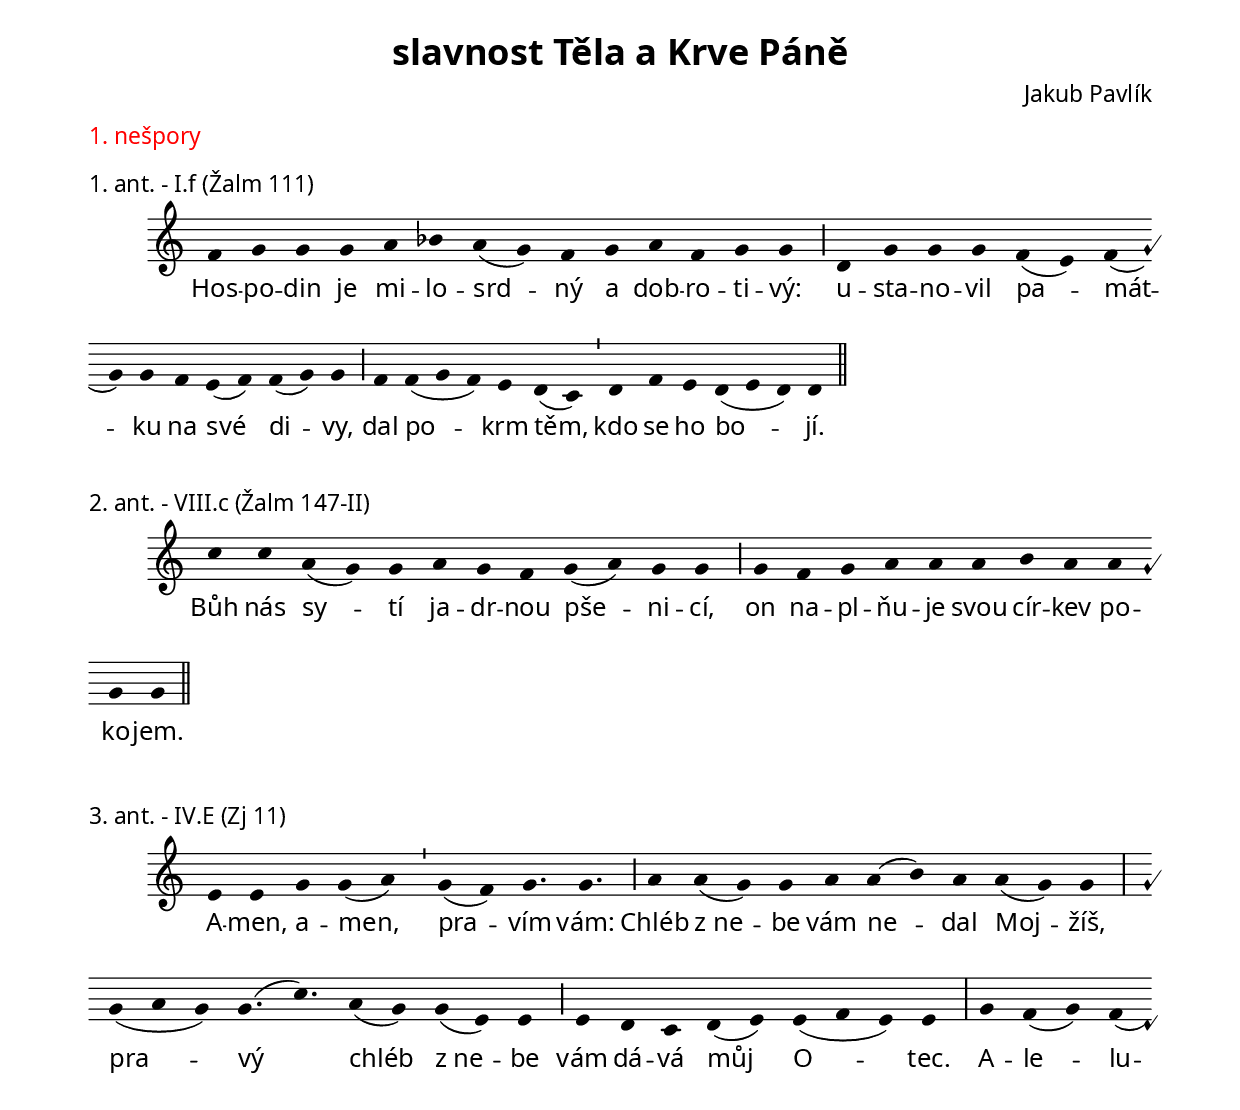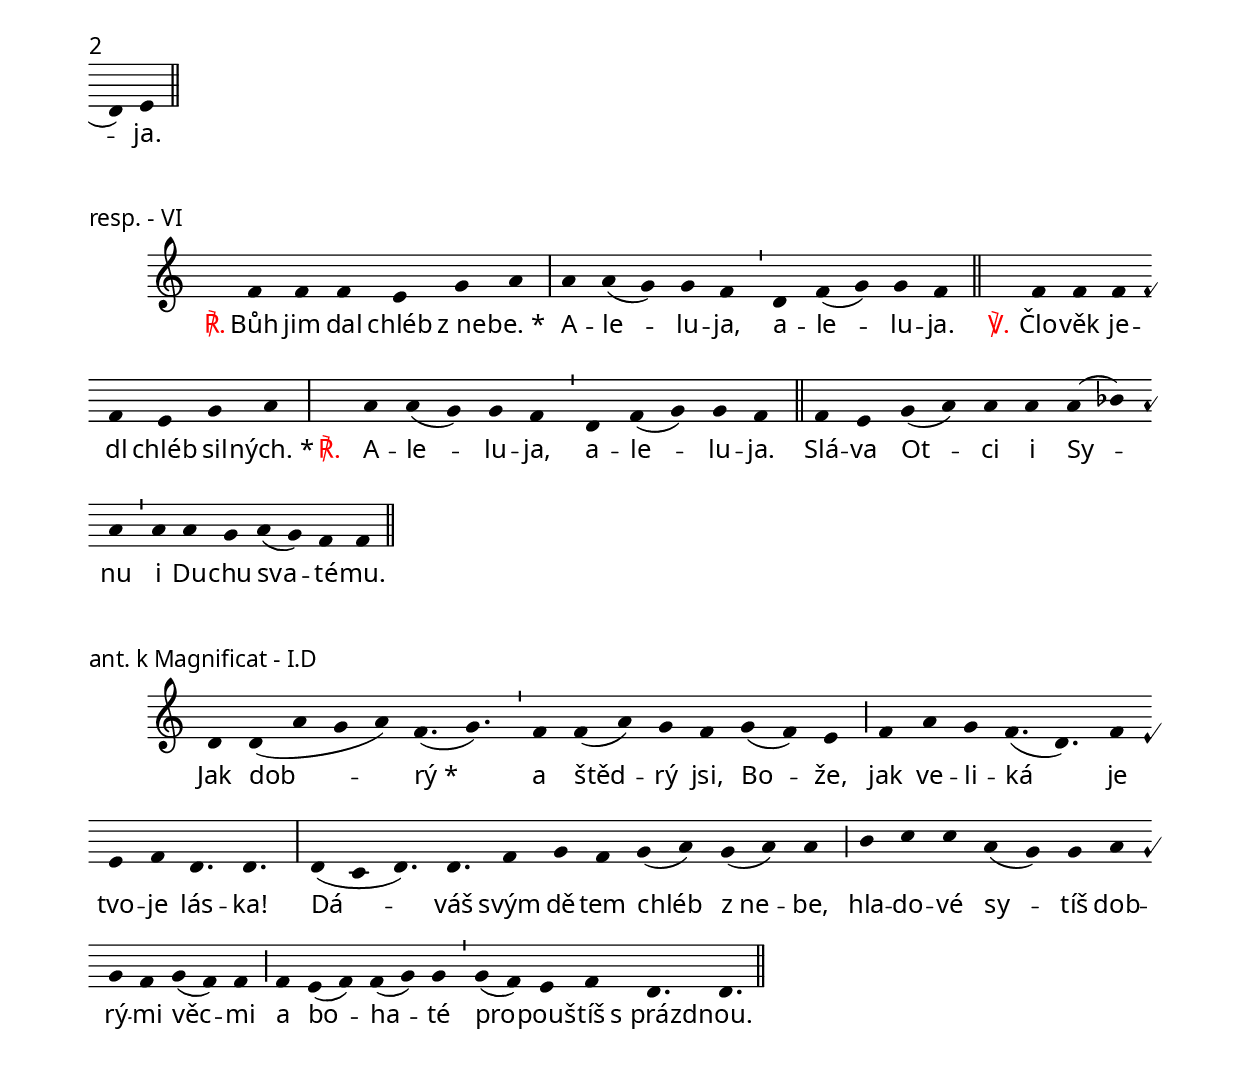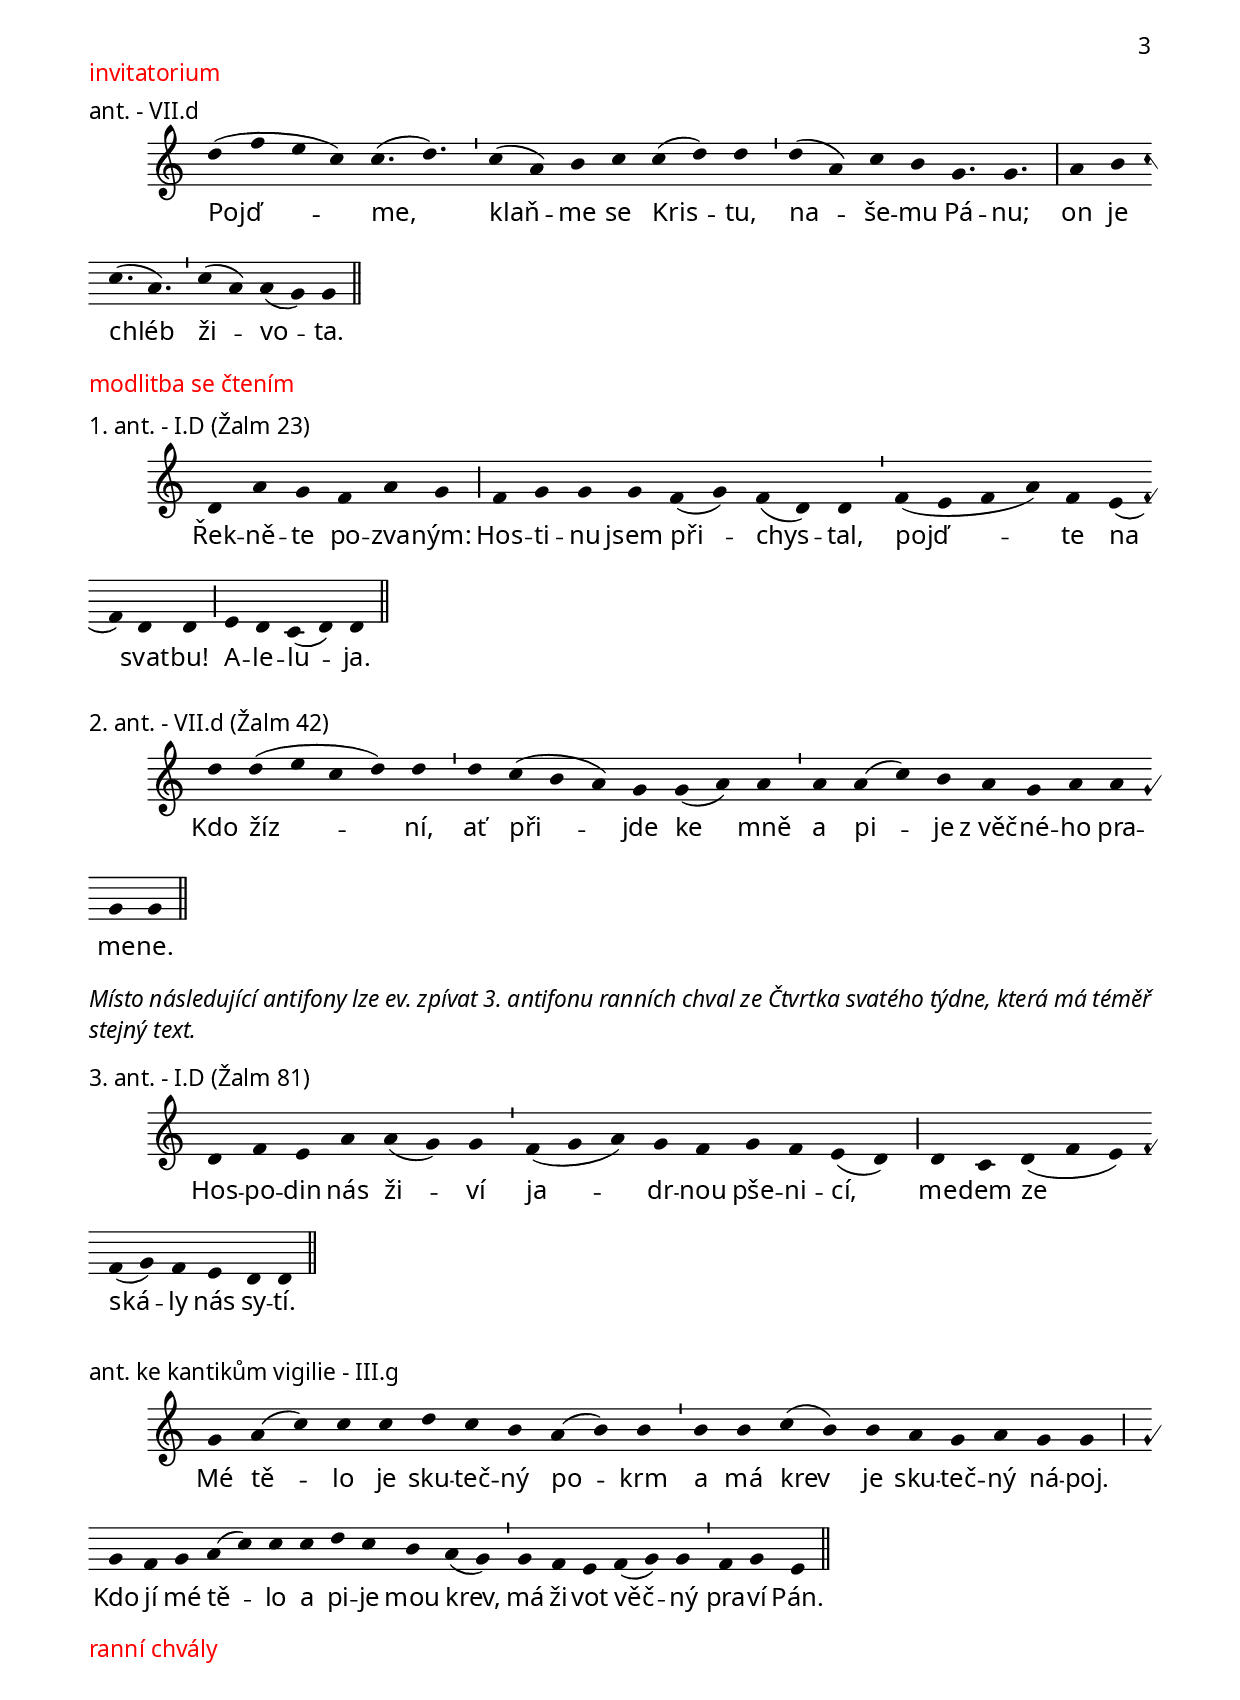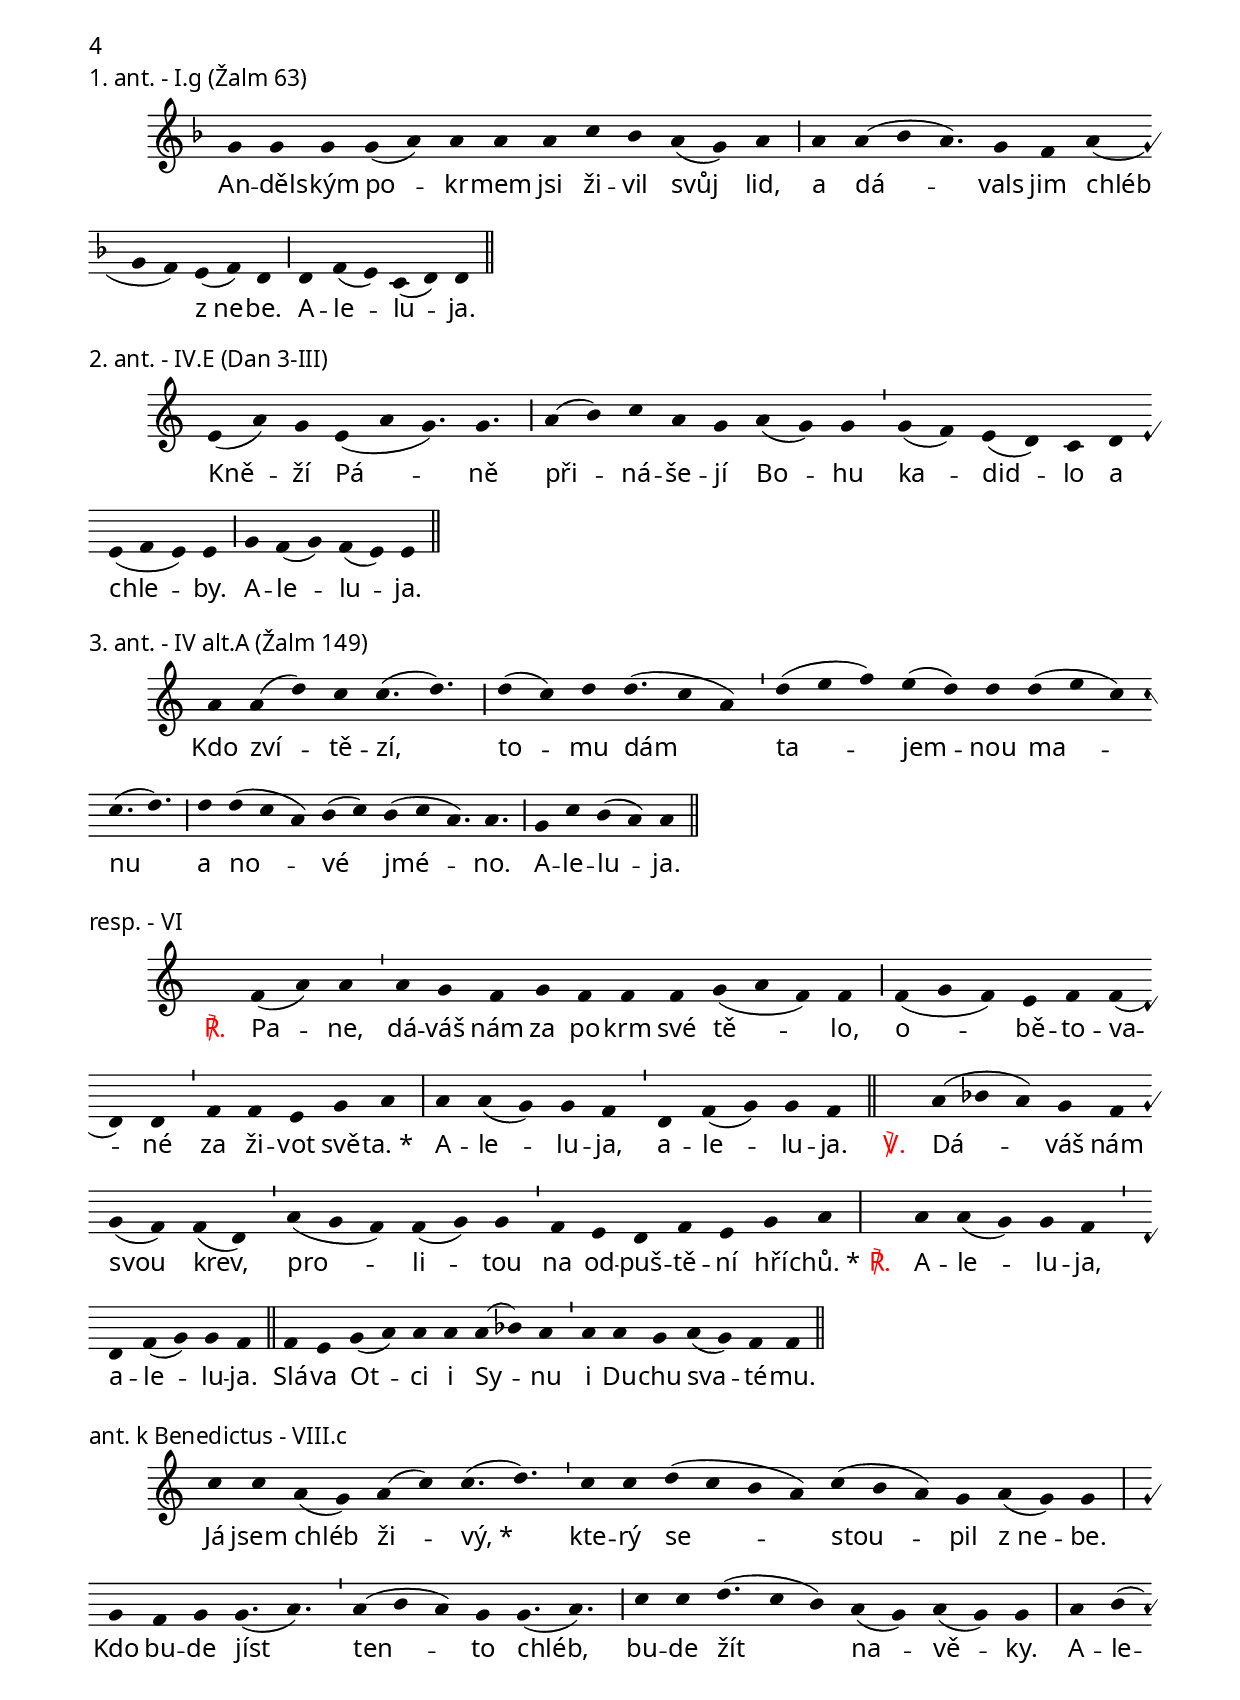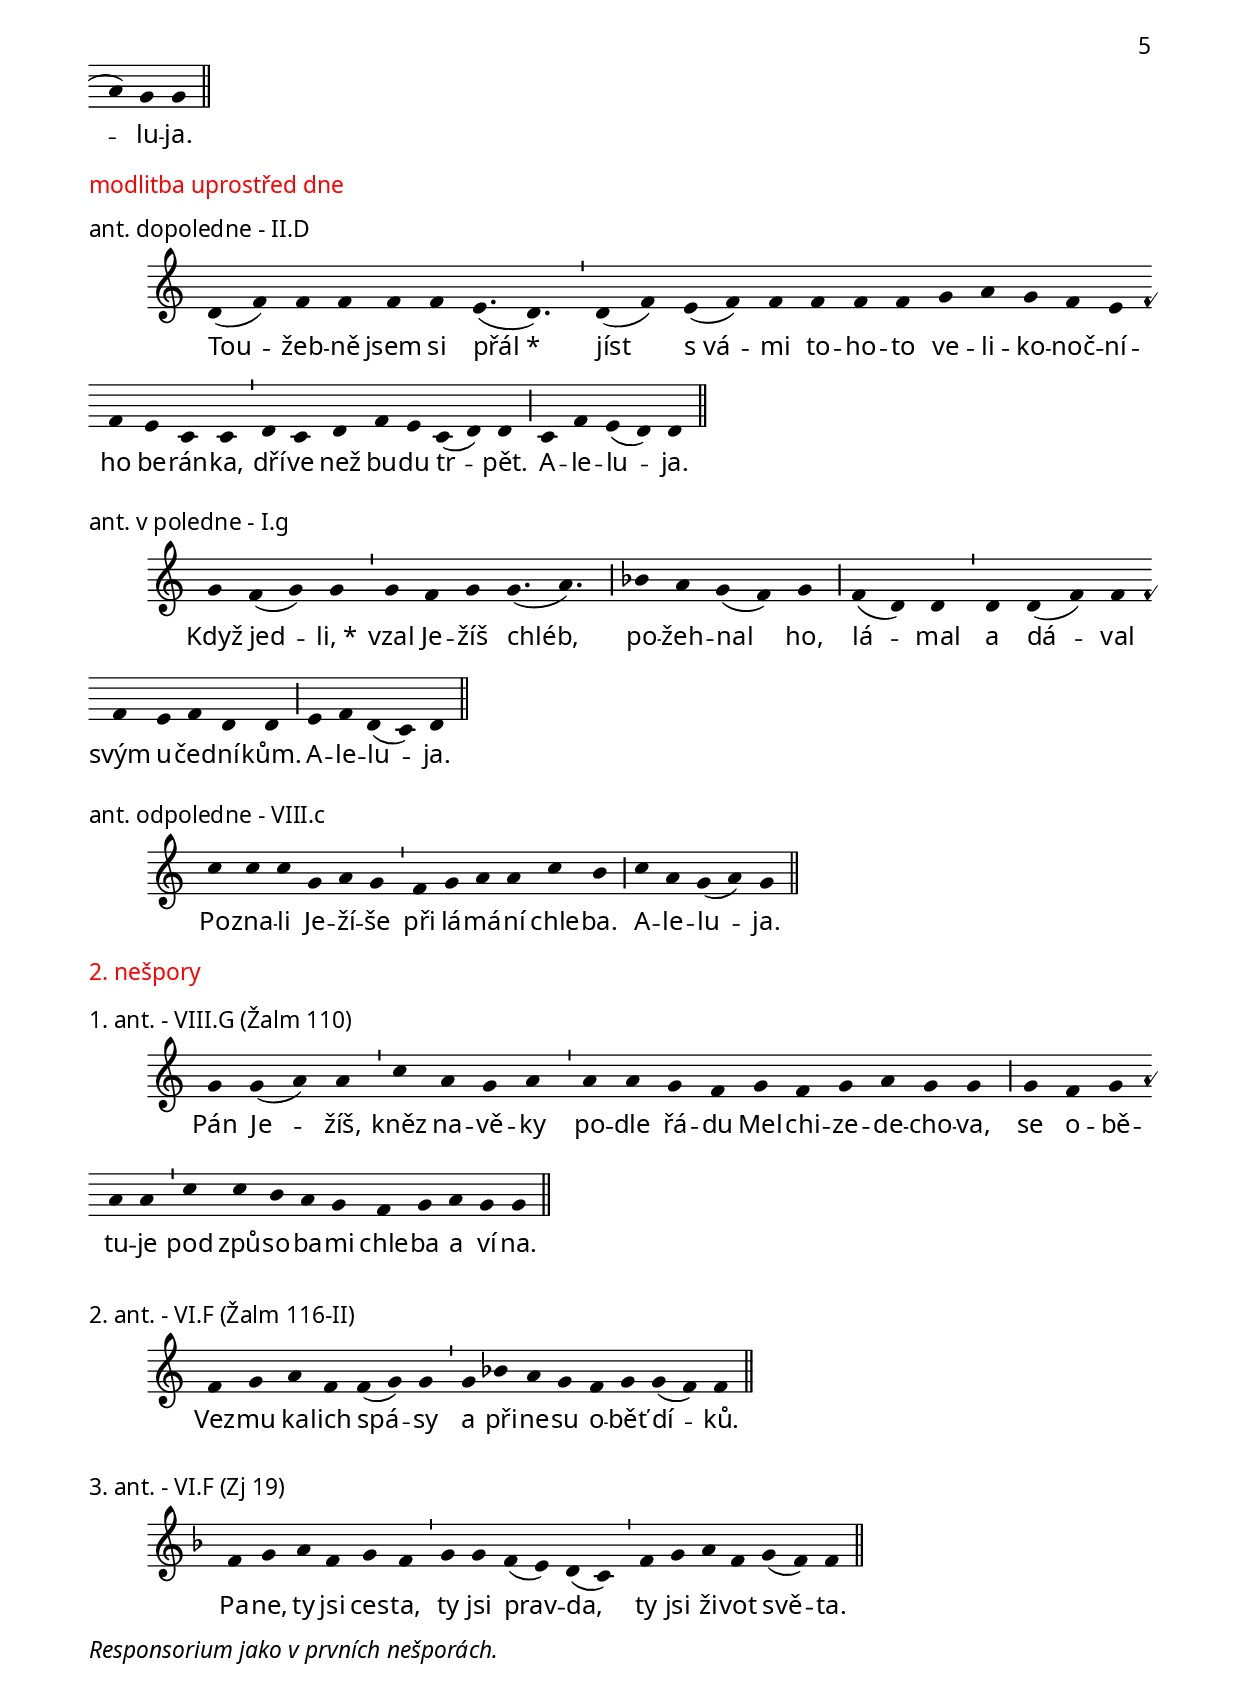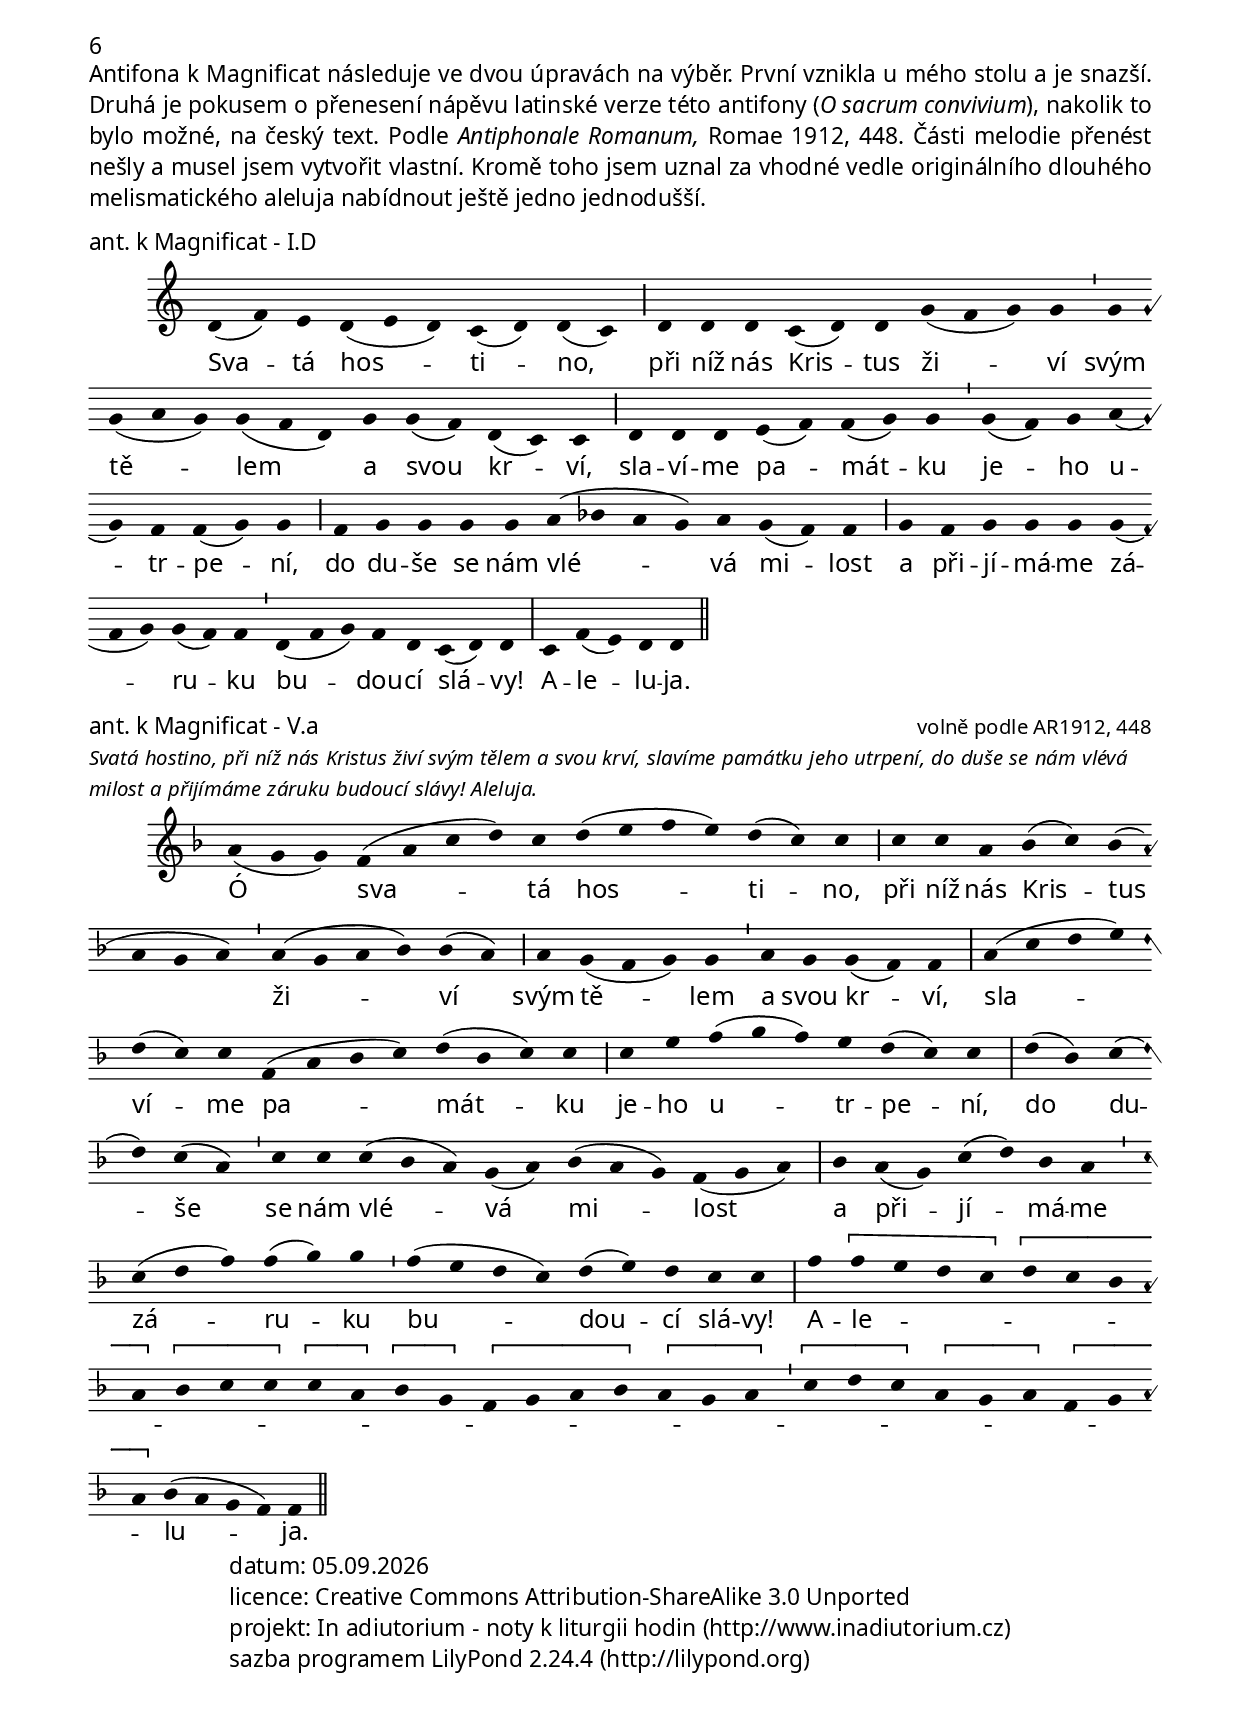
\version "2.18.0"

\header {
  title = "slavnost Těla a Krve Páně"
  composer = "Jakub Pavlík"
}

\include "spolecne.ly"
\include "dilyresponsorii.ly"

\markup {\nadpisHodinka {"1. nešpory"}}

\score {
  \relative c' {
    \choralniRezim
    f g g g a4 bes a( g) f g a f g g \barMaior
    d g g g f( e) f( g) g f e( f) f( g) g \barMaior
    f f( g f) e d( c) \barMin d f e d( e d) d \barFinalis
  }
  \addlyrics {
    Hos -- po -- din je mi -- lo -- srd -- ný a dob -- ro -- ti -- vý:
    u -- sta -- no -- vil pa -- mát -- ku na své di -- vy,
    dal po -- krm těm, kdo se ho bo -- jí.
  }
  \header {
    quid = "1. ant."
    modus = "I"
    differentia = "f"
    psalmus = "Žalm 111"
    id = "1ne-a1"
    piece = \markup {\sestavTitulek}
  }
}

\score {
  \relative c'' {
    \choralniRezim
    c4 c a( g) g a g f g( a) g g \barMaior
    g f g a a a b a a g g \barFinalis
  }
  \addlyrics {
    Bůh nás sy -- tí ja -- dr -- nou pše -- ni -- cí,
    on na -- pl -- ňu -- je svou cír -- kev po -- ko -- jem.
  }
  \header {
    quid = "2. ant."
    modus = "VIII"
    differentia = "c"
    psalmus = "Žalm 147-II"
    id = "1ne-a2"
    piece = \markup {\sestavTitulek}
  }
}

\score {
  \relative c' {
    \choralniRezim
    e4 e g g( a) \barMin g( f) g4. g \barMaior
    a4 a( g) g a a( b) a a( g) g \barMax
    g( a g) g4.( c) a4( g) g( e) e \barMaior
    e d c d( e) e( f e) e \barMax
    g f( g) f( d) e \barFinalis
  }
  \addlyrics {
    A -- men, a -- men, pra -- vím vám:
    Chléb z_ne -- be vám ne -- dal Moj -- žíš,
    pra -- vý chléb z_ne -- be vám dá -- vá můj O -- tec.
    A -- le -- lu -- ja.
  }
  \header {
    quid = "3. ant."
    modus = "IV"
    differentia = "E"
    psalmus = "Zj 11"
    id = "1ne-a3"
    piece = \markup {\sestavTitulek}
  }
}

\score {
  \relative c' {
    \choralniRezim

    % R
    \neviditelna f
    f4 f f e g a \barMax
    \respVIalelujaResponsum \barFinalis
    % V
    \neviditelna f
    f4 f f f e g a \barMax
    % R
    \neviditelna a
    \respVIalelujaResponsum \barFinalis
    % Slava
    \respVIalelujaDoxologie \barFinalis
  }
  \addlyrics {
    \Response Bůh jim dal chléb z_ne -- be._*
    A -- le -- lu -- ja, a -- le -- lu -- ja.
    \Verse Člo -- věk je -- dl chléb sil -- ných._*
    \Response A -- le -- lu -- ja, a -- le -- lu -- ja.
    \textRespDoxologie
  }
  \header {
    quid = "resp."
    modus = "VI"
    id = "1ne-resp"
    piece = \markup {\sestavTitulekResp}
  }
}

\score {
  \relative c' {
    \choralniRezim
    d4 d( a' g a) f4.( g) \barMin f4 f( a) g f g( f) e \barMaior
    f a g f4.( d) f4 e f d4. d \barMax

    d4( c d4.) d f4 g f g( a) g( a) a \barMaior
    b c c a( g) g a g f g( f) f \barMaior
    f e( f) f( g) g \barMin g( f) e f d4. d \barFinalis
  }
  \addlyrics {
    Jak dob -- rý_* a štěd -- rý jsi, Bo -- že,
    jak ve -- li -- ká je tvo -- je lás -- ka!

    Dá -- váš svým dě -- tem chléb z_ne -- be,
    hla -- do -- vé sy -- tíš dob -- rý -- mi věc -- mi
    a bo -- ha -- té pro -- pouš -- tíš s_prázd -- nou.
  }
  \header {
    quid = "ant. k Magnificat"
    modus = "I"
    differentia = "D"
    psalmus = ""
    id = "1ne-amag"
    piece = \markup {\sestavTitulekBezZalmu}
  }
}

\pageBreak % ZLOM

\markup {\nadpisHodinka {"invitatorium"}}

\score {
  \relative c'' {
    \choralniRezim
    d4( f e c) c4.( d) \barMin
    c4( a) b c c( d) d \barMin
    d4( a) c b g4. g \barMax
    a4 b c4.( a) \barMin c4( a) a( g) g \barFinalis
  }
  \addlyrics {
    Pojď -- me, klaň -- me se Kris -- tu, na -- še -- mu Pá -- nu;
    on je chléb ži -- vo -- ta.
  }
  \header {
    quid = "ant."
    modus = "VII"
    differentia = "d"
    psalmus = ""
    id = "invit"
    piece = \markup {\sestavTitulekBezZalmu}
  }
}

\markup {\nadpisHodinka {"modlitba se čtením"}}

\score {
  \relative c' {
    \choralniRezim
    d4 a' g f a g \barMaior
    f g g g f( g) f( d) d \barMin
    f( e f a) f e( f) d d \barMaior
    e d c( d) d \barFinalis
  }
  \addlyrics {
    Řek -- ně -- te po -- zva -- ným:
    Hos -- ti -- nu jsem při -- chys -- tal,
    pojď -- te na svat -- bu!
    A -- le -- lu -- ja.
  }
  \header {
    quid = "1. ant."
    modus = "I"
    differentia = "D"
    psalmus = "Žalm 23"
    placet = "část _pojďte ..._ na předchozí co do spádu úplně dobře nenavazuje."
    id = "mc-a1"
    piece = \markup {\sestavTitulek}
  }
}

\score {
  \relative c'' {
    \choralniRezim
    d d( e c d) d \barMin
    d c( b a) g g( a) a \barMin
    a a( c) b a g a a g g \barFinalis
  }
  \addlyrics {
    Kdo žíz -- ní,
    ať při -- jde ke mně
    a pi -- je z_věč -- né -- ho pra -- me -- ne.
  }
  \header {
    quid = "2. ant."
    modus = "VII"
    differentia = "d"
    psalmus = "Žalm 42"
    fial = "mezidobi_nejsvsrdce.ly#rch-a1?cast, upravena"
    placet = "se závěrem si zkusit trochu pohrát"
    id = "mc-a2"
    piece = \markup {\sestavTitulek}
  }
}

\markup\justify\italic{
  Místo následující antifony lze ev. zpívat
  3. antifonu ranních chval ze Čtvrtka svatého týdne,
  která má téměř stejný text.
}

\score {
  \relative c' {
    \choralniRezim
    d4 f e a a( g) g \barMin f( g a) g f g f e( d) \barMaior
    d c d( f e) f( g) f e d d \barFinalis
  }
  \addlyrics {
    Hos -- po -- din nás ži -- ví ja -- dr -- nou pše -- ni -- cí,
    me -- dem ze ská -- ly nás sy -- tí.
  }
  \header {
    quid = "3. ant."
    modus = "I"
    differentia = "D"
    psalmus = "Žalm 81"
    id = "mc-a3"
    notitia = "snadno by se dala textově a hudebně sjednotit s jednou
    již existující skupinou textově příbuzných antifon, ale záměrně jsem to neudělal"
    piece = \markup {\sestavTitulek}
  }
}

\score {
  \relative c'' {
    \choralniRezim
    g4 a( c) c c d c b a( b) b \barMin
    b b c( b) b a g a g g \barMaior
    g f g a( c) c c d c b a( g) \barMin
    g f e f( g) g \barMin
    f g e \barFinalis
  }
  \addlyrics {
    Mé tě -- lo je sku -- teč -- ný po -- krm
    a má krev je sku -- teč -- ný ná -- poj.
    Kdo jí mé tě -- lo a pi -- je mou krev,
    má ži -- vot věč -- ný
    pra -- ví Pán.
  }
  \header {
    quid = "ant. ke kantikům vigilie"
    modus = "III"
    differentia = "g"
    psalmus = ""
    fial = "antifony/mezidobi_nedeleB_11_20.ly#ne20b-rch-ben?zacatek"
    id = "mc-avig"
    piece = \markup {\sestavTitulekBezZalmu}
  }
}

\markup {\nadpisHodinka {"ranní chvály"}}

\score {
  \relative c'' {
    \choralniRezim
    \key f \major
    g4 g g g( a) a a a c bes a( g) a \barMaior
    a a( bes a4.) g4 f a( g f) e( f) d \barMaior
    d f( e) c( d) d \barFinalis
  }
  \addlyrics {
    An -- děl -- ským po -- kr -- mem jsi ži -- vil svůj lid,
    a dá -- vals jim chléb z_ne -- be.
    A -- le -- lu -- ja.
  }
  \header {
    quid = "1. ant."
    modus = "I"
    differentia = "g"
    psalmus = "Žalm 63"
    id = "rch-a1"
    piece = \markup {\sestavTitulek}
  }
}

\score {
  \relative c' {
    \choralniRezim
    e4( a) g e( a g4.) g \barMaior
    a4( b) c a g a( g) g \barMin
    g( f) e( d) c d e( f e) e \barMaior
    g f( g) f( e) e \barFinalis
  }
  \addlyrics {
    Kně -- ží Pá -- ně
    při -- ná -- še -- jí Bo -- hu ka -- did -- lo a chle -- by.
    A -- le -- lu -- ja.
  }
  \header {
    quid = "2. ant."
    modus = "IV"
    differentia = "E"
    psalmus = "Dan 3-III"
    id = "rch-a2"
    piece = \markup {\sestavTitulek}
  }
}

\score {
  \relative c'' {
    \choralniRezim
    a4 a( d) c c4.( d) \barMaior
    d4( c) d d4.( c4 a) \barMin d( e f) e( d) d d( e c) c4.( d) \barMaior
    d4 d( c a) b( c) b( c a4.) a \barMaior
    g4 c b( a) a \barFinalis
  }
  \addlyrics {
    Kdo zví -- tě -- zí,
    to -- mu dám ta -- jem -- nou ma -- nu
    a no -- vé jmé -- no.
    A -- le -- lu -- ja.
  }
  \header {
    quid = "3. ant."
    modus = "IV alt"
    differentia = "A"
    psalmus = "Žalm 149"
    placet = "zdá se přetížená melismaty; závěr od _nové_ dále je poněkud nelibý"
    id = "rch-a3"
    piece = \markup {\sestavTitulek}
  }
}

\score {
  \relative c' {
    \choralniRezim

    % R
    \neviditelna f
    f4( a) a \barMin a g f g f f f g( a f) f \barMaior f( g f) e f f( d) d \barMin f f e g a \barMax
    \respVIalelujaResponsum \barFinalis
    % V
    \neviditelna f
    a( bes a) g f g( f) f( d) \barMin a'( g f) f( g) g \barMin f e d f e g a \barMax
    % R
    \neviditelna a
    \respVIalelujaResponsum \barFinalis
    % Slava
    \respVIalelujaDoxologie \barFinalis
  }
  \addlyrics {
    \Response Pa -- ne, dá -- váš nám za po -- krm své tě -- lo, o -- bě -- to -- va -- né za ži -- vot svě -- ta._*
    A -- le -- lu -- ja, a -- le -- lu -- ja.
    \Verse Dá -- váš nám svou krev, pro -- li -- tou na od -- puš -- tě -- ní hří -- chů._*
    \Response A -- le -- lu -- ja, a -- le -- lu -- ja.
    \textRespDoxologie
  }
  \header {
    quid = "resp."
    modus = "VI"
    id = "rch-resp"
    piece = \markup {\sestavTitulekResp}
  }
}

\score {
  \relative c'' {
    \choralniRezim
    c4 c a( g) a( c) c4.( d) \barMin c4 c d( c b a) c( b a) g a( g) g \barMax
    g f g g4.( a) \barMin a4( b a) g g4.( a) \barMaior c4 c d4.( c4 b) a( g) a( g) g \barMax
    a b( a) g g \barFinalis
  }
  \addlyrics {
    Já jsem chléb ži -- vý,_* kte -- rý se -- stou -- pil z_ne -- be.
    Kdo bu -- de jíst ten -- to chléb, bu -- de žít na -- vě -- ky.
    A -- le -- lu -- ja.
  }
  \header {
    quid = "ant. k Benedictus"
    modus = "VIII"
    differentia = "c"
    psalmus = ""
    id = "rch-aben"
    piece = \markup {\sestavTitulekBezZalmu}
  }
}

\markup {\nadpisHodinka {"modlitba uprostřed dne"}}

\score {
  \relative c' {
    \choralniRezim
    d4( f) f f f f e4.( d) \barMin
    d4( f) e( f) f f f f g a g f e f e c c \barMin
    d c d f e c( d) d \barMaior
    c f e( d) d \barFinalis
  }
  \addlyrics {
    Tou -- žeb -- ně jsem si přál_*
    jíst s_vá -- mi to -- ho -- to ve -- li -- ko -- noč -- ní -- ho be -- rán -- ka,
    dří -- ve než bu -- du tr -- pět.
    A -- le -- lu -- ja.
  }
  \header {
    quid = "ant. dopoledne"
    modus = "II"
    differentia = "D"
    psalmus = ""
    id = "up-tercie"
    fons = "Svatý týden, čtvrtek, ad Benedictus; přidáno aleluja"
    fial = "pust_svatytyden.ly#ct-rch-aben?+aleluja"
    piece = \markup {\sestavTitulekBezZalmu}
  }
}

\score {
  \relative c'' {
    \choralniRezim
    g4 f( g) g \barMin g f g g4.( a) \barMaior
    bes4 a g( f) g \barMaior
    f( d) d \barMin d d( f) f f e f d d \barMaior
    e f d( c) d \barFinalis
  }
  \addlyrics {
    Když jed -- li,_* vzal Je -- žíš chléb,
    po -- žeh -- nal ho,
    lá -- mal a dá -- val svým u -- čed -- ní -- kům.
    A -- le -- lu -- ja.
  }
  \header {
    quid = "ant. v poledne"
    modus = "I"
    differentia = "g"
    psalmus = ""
    id = "up-sexta"
    fial = "pust_triduum.ly#ct-nesp-mag?+aleluja"
    piece = \markup {\sestavTitulekBezZalmu}
  }
}

\score {
  \relative c'' {
    \choralniRezim
    c4 c c g a g \barMin
    f g a a c b \barMaior
    c a g( a) g \barFinalis
  }
  \addlyrics {
    Po -- zna -- li Je -- ží -- še
    při lá -- má -- ní chle -- ba.
    A -- le -- lu -- ja.
  }
  \header {
    quid = "ant. odpoledne"
    modus = "VIII"
    differentia = "c"
    psalmus = ""
    id = "up-nona"
    piece = \markup {\sestavTitulekBezZalmu}
  }
}

\markup {\nadpisHodinka {"2. nešpory"}}

\score {
  \relative c'' {
    \choralniRezim
    g4 g( a) a \barMin
    c a g a \barMin
    a a g f g f g a g g \barMaior
    g f g a a \barMin
    c c b a g f g a g g \barFinalis
  }
  \addlyrics {
    Pán Je -- žíš,
    kněz na -- vě -- ky
    po -- dle řá -- du Mel -- chi -- ze -- de -- cho -- va,
    se o -- bě -- tu -- je
    pod způ -- so -- ba -- mi chle -- ba a ví -- na.
  }
  \header {
    quid = "1. ant."
    modus = "VIII"
    differentia = "G"
    psalmus = "Žalm 110"
    id = "2ne-a1"
    piece = \markup {\sestavTitulek}
  }
}

\score {
  \relative c' {
    \choralniRezim
    f4 g a f f( g) g \barMin
    g bes a g f g g( f) f \barFinalis
  }
  \addlyrics {
    Vez -- mu ka -- lich spá -- sy
    a při -- ne -- su o -- běť dí -- ků.
  }
  \header {
    quid = "2. ant."
    modus = "VI"
    differentia = "F"
    psalmus = "Žalm 116-II"
    id = "2ne-a2"
    piece = \markup {\sestavTitulek}
  }
}

\score {
  \relative c' {
    \key f \major
    \choralniRezim
    f4 g a f g f \barMin
    g g f( e) d( c) \barMin
    f g a f g( f) f \barFinalis
  }
  \addlyrics {
    Pa -- ne, ty jsi ces -- ta,
    ty jsi prav -- da,
    ty jsi ži -- vot svě -- ta.
  }
  \header {
    quid = "3. ant."
    modus = "VI"
    differentia = "F"
    psalmus = "Zj 19"
    id = "2ne-a3"
    piece = \markup {\sestavTitulek}
  }
}

\markup\italic{Responsorium jako v prvních nešporách.}

\pageBreak

\markup\justify{Antifona k Magnificat následuje ve dvou úpravách
na výběr. První vznikla u mého stolu a je snazší.
Druhá je pokusem o přenesení nápěvu latinské verze této antifony
\concat{( \italic{"O sacrum convivium"} ),} nakolik to bylo možné,
na český text. Podle \italic{Antiphonale Romanum,} Romae 1912, 448.

Části melodie přenést nešly a musel jsem vytvořit
vlastní. Kromě toho jsem uznal za vhodné vedle originálního
dlouhého melismatického aleluja nabídnout ještě jedno jednodušší.}

\score {
  \relative c' {
    \choralniRezim
    d( f) e d( e d) c( d) d( c) \barMaior
    d d d c( d) d g( f g) g \barMin g g( a g) g( f d) g g( f) d( c) c \barMaior
    d d d e( f) f( g) g \barMin g( f) g a( g) f f( g) g \barMaior
    f g g g g a( bes a g) a g( f) f \barMaior
    g f g g g g( f g) g( f) f \barMin d( f g) f d c( d) d \barMax
    c f( e) d d \barFinalis
  }
  \addlyrics {
    % Jedno dlouhe rozvite osloveni - bez jakehokoli nasledneho
    % sdeleni.
    Sva -- tá hos -- ti -- no,
    při níž nás Kris -- tus ži -- ví svým tě -- lem a svou kr -- ví,
    sla -- ví -- me pa -- mát -- ku je -- ho u -- tr -- pe -- ní,
    do du -- še se nám vlé -- vá mi -- lost
    a při -- jí -- má -- me zá -- ru -- ku bu -- dou -- cí slá -- vy!
    A -- le -- lu -- ja.
  }
  \header {
    quid = "ant. k Magnificat"
    modus = "I"
    differentia = "D"
    psalmus = ""
    placet = "na více místech působí ploše; obzvlášť divná je část _a přijímáme záruku_"
    id = "2ne-amag-var1"
    piece = \markup {\sestavTitulekBezZalmu}
  }
}

\score {
  \relative c'' {
    \choralniRezim
    \key f \major
    a4( g g) f4( a c d) c d( e f e) d( c) c \barMaior
    c c a bes( c) bes( a g a) \barMin a( g a bes) bes( a) \barMaior a g( f g) g \barMin a g g( f) f \barMax

    a( c d e) d( c) c f,( a bes c) d( bes c) c \barMaior
    c e f( g f) e d( c) c \barMax

    d( bes) c( d) c( a) \barMin c c c( bes a) g( a)
    bes( a g) f( g a) \barMax

    bes a( g) c( d) bes a \barMin
    c( d f) f( g) g \barMin f( e d c) d( e) d c c \barMax

    f
    \once \override Slur.stencil = ##f
    \[ f( e d c \] \[ d c bes a \] \[ bes c c \] \[ c a \] \[ bes g \]  \[ f g a bes \] \[ a g a \] \barMin
    \[ c d c \] \[ a g a \] \[ f g a) \]
    bes( a g f) f \barFinalis
  }
  \addlyrics {
    % Jedno dlouhe rozvite osloveni - bez jakehokoli nasledneho
    % sdeleni.
    Ó sva -- tá hos -- ti -- no,
    při níž nás Kris -- tus ži -- ví svým tě -- lem a svou kr -- ví,

    sla -- ví -- me pa -- mát -- ku je -- ho u -- tr -- pe -- ní,

    do du -- še se nám vlé -- vá mi -- lost

    a při -- jí -- má -- me zá -- ru -- ku bu -- dou -- cí slá -- vy!

    A -- le -- lu -- ja.
  }
  \header {
    textus_approbatus = "Svatá hostino,
    při níž nás Kristus živí svým tělem a svou krví,
    slavíme památku jeho utrpení,
    do duše se nám vlévá milost
    a přijímáme záruku budoucí slávy! Aleluja."
    fons_externus = "volně podle AR1912, 448"
    quid = "ant. k Magnificat"
    modus = "V"
    differentia = "a"
    psalmus = ""
    id = "2ne-amag-var2"
    piece = \markup {\sestavTitulekBezZalmu}
  }
}
